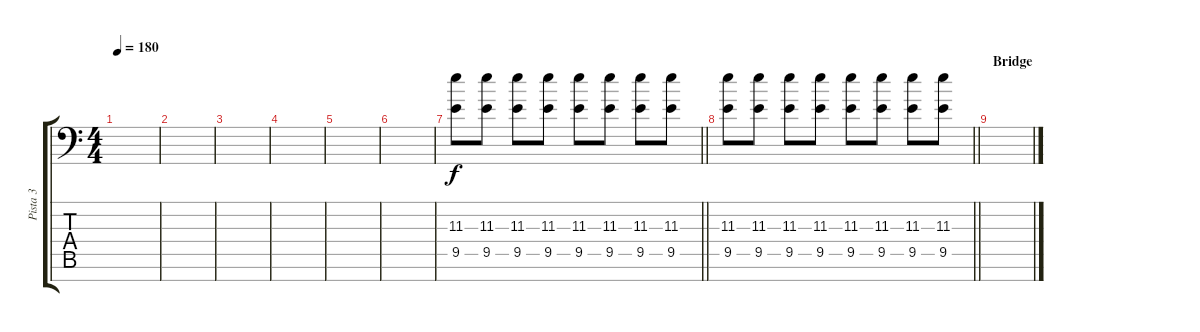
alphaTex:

\track ("Pista 3" "Pista 3") {instrument overdrivenguitar}
\staff {score tabs}
\tuning (D4 A3 F3 C3 G2 D2 A1) {hide}
\ts (4 4)
\tempo 180
\clef f4
\ks c
|
|
|
|
|
|
\barLineRight lightlight
(11.3 9.5).8 (11.3 9.5).8 (11.3 9.5).8 (11.3 9.5).8 (11.3 9.5).8 (11.3 9.5).8 (11.3 9.5).8 (11.3 9.5).8 |
\barLineRight lightlight
(11.3 9.5).8 (11.3 9.5).8 (11.3 9.5).8 (11.3 9.5).8 (11.3 9.5).8 (11.3 9.5).8 (11.3 9.5).8 (11.3 9.5).8 |
\section ("" "Bridge")
